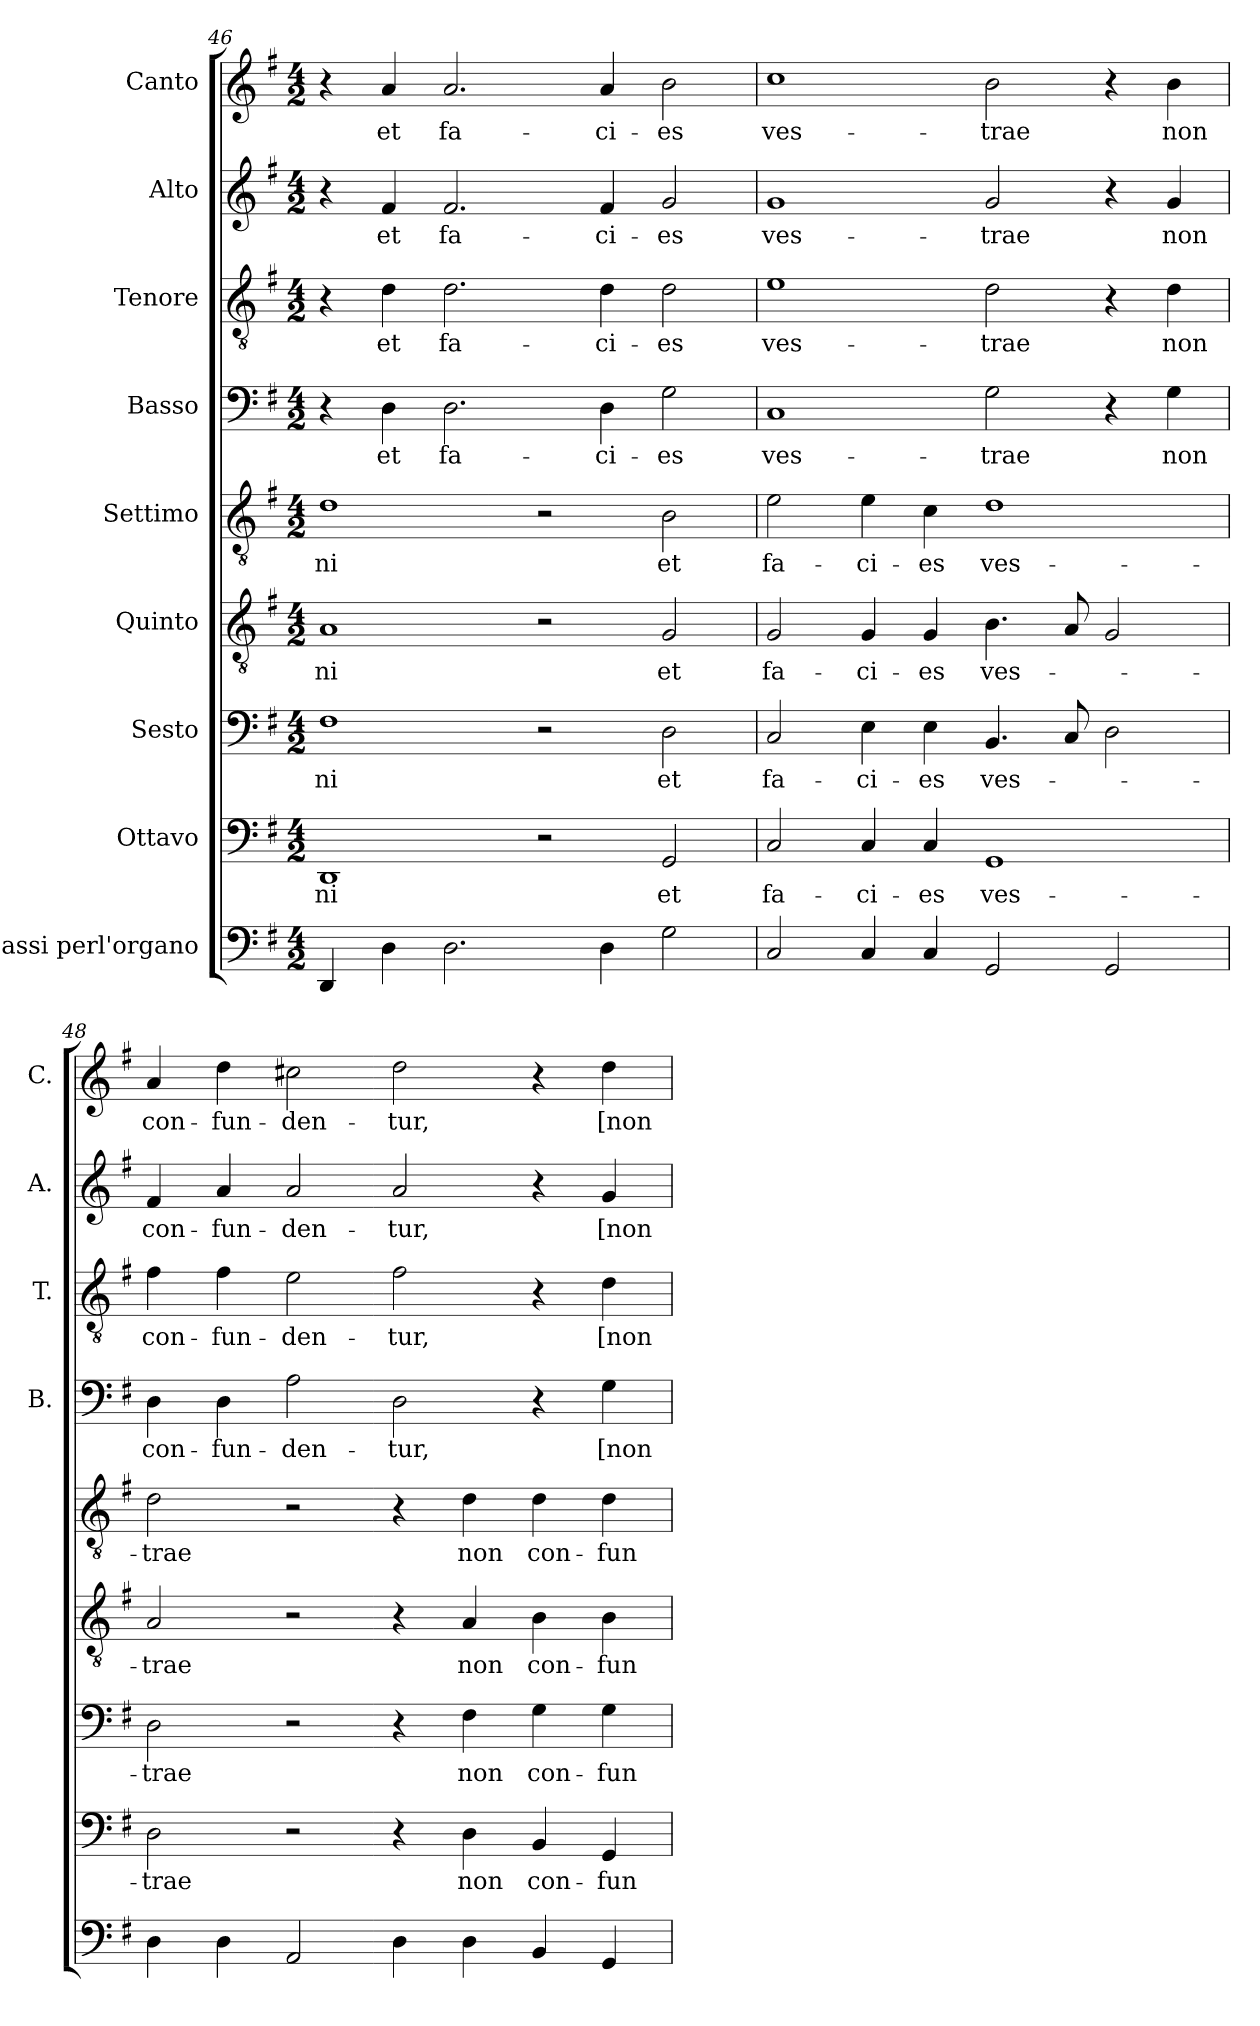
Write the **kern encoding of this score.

**kern	**kern	**text	**kern	**text	**kern	**text	**kern	**text	**kern	**text	**kern	**text	**kern	**text	**kern	**text
*part9	*part8	*part8	*part7	*part7	*part6	*part6	*part5	*part5	*part4	*part4	*part3	*part3	*part2	*part2	*part1	*part1
*staff9	*staff8	*staff8	*staff7	*staff7	*staff6	*staff6	*staff5	*staff5	*staff4	*staff4	*staff3	*staff3	*staff2	*staff2	*staff1	*staff1
*I"Bassi perl'organo	*I"Ottavo	*	*I"Sesto	*	*I"Quinto	*	*I"Settimo	*	*I"Basso	*	*I"Tenore	*	*I"Alto	*	*I"Canto	*
*	*	*	*	*	*	*	*	*	*I'B.	*	*I'T.	*	*I'A.	*	*I'C.	*
!!LO:PB:g=z
*clefF4	*clefF4	*	*clefF4	*	*clefGv2	*	*clefGv2	*	*clefF4	*	*clefGv2	*	*clefG2	*	*clefG2	*
*	*	*	*	*	*ITrd7c12	*	*ITrd7c12	*	*	*	*ITrd7c12	*	*	*	*	*
*k[f#]	*k[f#]	*	*k[f#]	*	*k[f#]	*	*k[f#]	*	*k[f#]	*	*k[f#]	*	*k[f#]	*	*k[f#]	*
*G:	*G:	*	*G:	*	*G:	*	*G:	*	*G:	*	*G:	*	*G:	*	*G:	*
*M4/2	*M4/2	*	*M4/2	*	*M4/2	*	*M4/2	*	*M4/2	*	*M4/2	*	*M4/2	*	*M4/2	*
=46	=46	=46	=46	=46	=46	=46	=46	=46	=46	=46	=46	=46	=46	=46	=46	=46
!	!	!LO:LY:b	!	!LO:LY:b	!	!LO:LY:b	!	!LO:LY:b	!	!	!	!	!	!	!	!
4DD/	1DD	-ni	1F#	-ni	1AA	-ni	1D	-ni	4r	.	4r	.	4r	.	4r	.
!	!	!	!	!	!	!	!	!	!	!LO:LY:b	!	!LO:LY:b	!	!LO:LY:b	!	!LO:LY:b
4D\	.	.	.	.	.	.	.	.	4D\	et	4D\	et	4f#/	et	4a/	et
!	!	!	!	!	!	!	!	!	!	!LO:LY:b	!	!LO:LY:b	!	!LO:LY:b	!	!LO:LY:b
2.D\	.	.	.	.	.	.	.	.	2.D\	fa-	2.D\	fa-	2.f#/	fa-	2.a/	fa-
.	2r	.	2r	.	2r	.	2r	.	.	.	.	.	.	.	.	.
!	!	!	!	!	!	!	!	!	!	!LO:LY:b	!	!LO:LY:b	!	!LO:LY:b	!	!LO:LY:b
4D\	.	.	.	.	.	.	.	.	4D\	-ci-	4D\	-ci-	4f#/	-ci-	4a/	-ci-
!	!	!LO:LY:b	!	!LO:LY:b	!	!LO:LY:b	!	!LO:LY:b	!	!LO:LY:b	!	!LO:LY:b	!	!LO:LY:b	!	!LO:LY:b
2G\	2GG/	et	2D\	et	2GG/	et	2BB\	et	2G\	-es	2D\	-es	2g/	-es	2b\	-es
=47	=47	=47	=47	=47	=47	=47	=47	=47	=47	=47	=47	=47	=47	=47	=47	=47
!	!	!LO:LY:b	!	!LO:LY:b	!	!LO:LY:b	!	!LO:LY:b	!	!LO:LY:b	!	!LO:LY:b	!	!LO:LY:b	!	!LO:LY:b
2C/	2C/	fa-	2C/	fa-	2GG/	fa-	2E\	fa-	1C	ves-	1E	ves-	1g	ves-	1cc	ves-
!	!	!LO:LY:b	!	!LO:LY:b	!	!LO:LY:b	!	!LO:LY:b	!	!	!	!	!	!	!	!
4C/	4C/	-ci-	4E\	-ci-	4GG/	-ci-	4E\	-ci-	.	.	.	.	.	.	.	.
!	!	!LO:LY:b	!	!LO:LY:b	!	!LO:LY:b	!	!LO:LY:b	!	!	!	!	!	!	!	!
4C/	4C/	-es	4E\	-es	4GG/	-es	4C\	-es	.	.	.	.	.	.	.	.
!	!	!LO:LY:b	!	!LO:LY:b	!	!LO:LY:b	!	!LO:LY:b	!	!LO:LY:b	!	!LO:LY:b	!	!LO:LY:b	!	!LO:LY:b
2GG/	1GG	ves-	4.BB/	ves-	4.BB\	ves-	1D	ves-	2G\	-trae	2D\	-trae	2g/	-trae	2b\	-trae
.	.	.	8C/	.	8AA/	.	.	.	.	.	.	.	.	.	.	.
2GG/	.	.	2D\	.	2GG/	.	.	.	4r	.	4r	.	4r	.	4r	.
!	!	!	!	!	!	!	!	!	!	!LO:LY:b	!	!LO:LY:b	!	!LO:LY:b	!	!LO:LY:b
.	.	.	.	.	.	.	.	.	4G\	non	4D\	non	4g/	non	4b\	non
=48	=48	=48	=48	=48	=48	=48	=48	=48	=48	=48	=48	=48	=48	=48	=48	=48
!	!	!LO:LY:b	!	!LO:LY:b	!	!LO:LY:b	!	!LO:LY:b	!	!LO:LY:b	!	!LO:LY:b	!	!LO:LY:b	!	!LO:LY:b
4D\	2D\	-trae	2D\	-trae	2AA/	-trae	2D\	-trae	4D\	con-	4F#\	con-	4f#/	con-	4a/	con-
!	!	!	!	!	!	!	!	!	!	!LO:LY:b	!	!LO:LY:b	!	!LO:LY:b	!	!LO:LY:b
4D\	.	.	.	.	.	.	.	.	4D\	-fun-	4F#\	-fun-	4a/	-fun-	4dd\	-fun-
!	!	!	!	!	!	!	!	!	!	!LO:LY:b	!	!LO:LY:b	!	!LO:LY:b	!	!LO:LY:b
2AA/	2r	.	2r	.	2r	.	2r	.	2A\	-den-	2E\	-den-	2a/	-den-	2cc#X\	-den-
!	!	!	!	!	!	!	!	!	!	!LO:LY:b	!	!LO:LY:b	!	!LO:LY:b	!	!LO:LY:b
4D\	4r	.	4r	.	4r	.	4r	.	2D\	-tur,	2F#\	-tur,	2a/	-tur,	2dd\	-tur,
!	!	!LO:LY:b	!	!LO:LY:b	!	!LO:LY:b	!	!LO:LY:b	!	!	!	!	!	!	!	!
4D\	4D\	non	4F#\	non	4AA/	non	4D\	non	.	.	.	.	.	.	.	.
!	!	!LO:LY:b	!	!LO:LY:b	!	!LO:LY:b	!	!LO:LY:b	!	!	!	!	!	!	!	!
4BB/	4BB/	con-	4G\	con-	4BB\	con-	4D\	con-	4r	.	4r	.	4r	.	4r	.
!	!	!LO:LY:b	!	!LO:LY:b	!	!LO:LY:b	!	!LO:LY:b	!	!LO:LY:b	!	!LO:LY:b	!	!LO:LY:b	!	!LO:LY:b
4GG/	4GG/	-fun-	4G\	-fun-	4BB\	-fun-	4D\	-fun-	4G\	[non	4D\	[non	4g/	[non	4dd\	[non
=	=	=	=	=	=	=	=	=	=	=	=	=	=	=	=	=
*-	*-	*-	*-	*-	*-	*-	*-	*-	*-	*-	*-	*-	*-	*-	*-	*-
